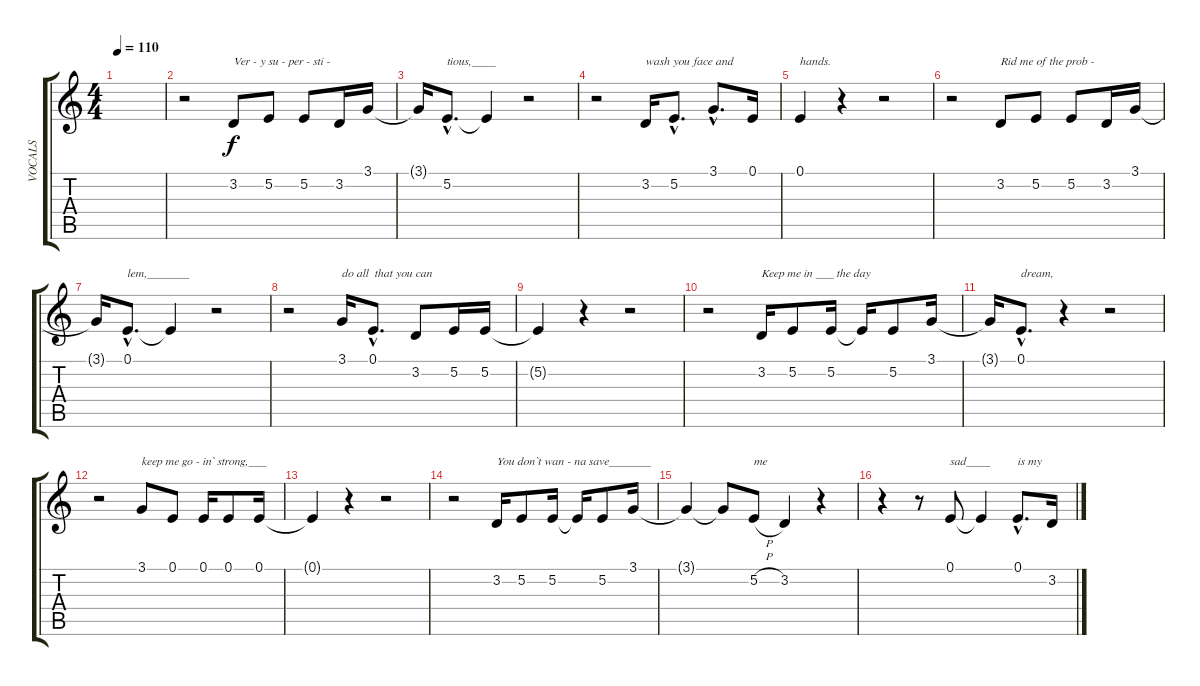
\track ("VOCALS" "VOCALS") {instrument viola}
\staff {score tabs}
\tuning (E4 B3 G3 D3 A2 E2) {hide}
\ts (4 4)
\tempo 110
\clef g2
\ks c
|
r.2 3.2.8{txt "Ver - y su - per - sti -"} 5.2.8 5.2.8 3.2.16 3.1.16 |
3.1{t}.16 5.2{hac}.8{d txt "tious,____"} 5.2{t}.4 r.2 |
r.2 3.2.16{txt "wash you face and"} 5.2{hac}.8{d} 3.1{hac}.8{d} 0.1.16 |
0.1.4{txt "hands."} r.4 r.2 |
r.2 3.2.8{txt "Rid me of the prob -"} 5.2.8 5.2.8 3.2.16 3.1.16 |
3.1{t}.16 0.1{hac}.8{d txt "lem,_______"} 0.1{t}.4 r.2 |
r.2 3.1.16{txt "do all  that you can"} 0.1{hac}.8{d} 3.2.8 5.2.16 5.2.16 |
5.2{t}.4 r.4 r.2 |
r.2 3.2.16{txt "Keep me in ___ the day"} 5.2.8 5.2.16 5.2{t}.16 5.2.8 3.1.16 |
3.1{t}.16 0.1{hac}.8{d txt "dream,"} r.4 r.2 |
r.2 3.1.8{txt "keep me go - in` strong,___"} 0.1.8 0.1.16 0.1.8 0.1.16 |
0.1{t}.4 r.4 r.2 |
r.2 3.2.16{txt "You don`t wan - na save_______"} 5.2.8 5.2.16 5.2{t}.16 5.2.8 3.1.16 |
3.1{t}.4 3.1{t}.8 5.2{h}.8{txt "me"} 3.2.4 r.4 |
r.4 r.8 0.1.8{txt "sad____"} 0.1{t}.4 0.1{hac}.8{d txt "is my"} 3.2.16
